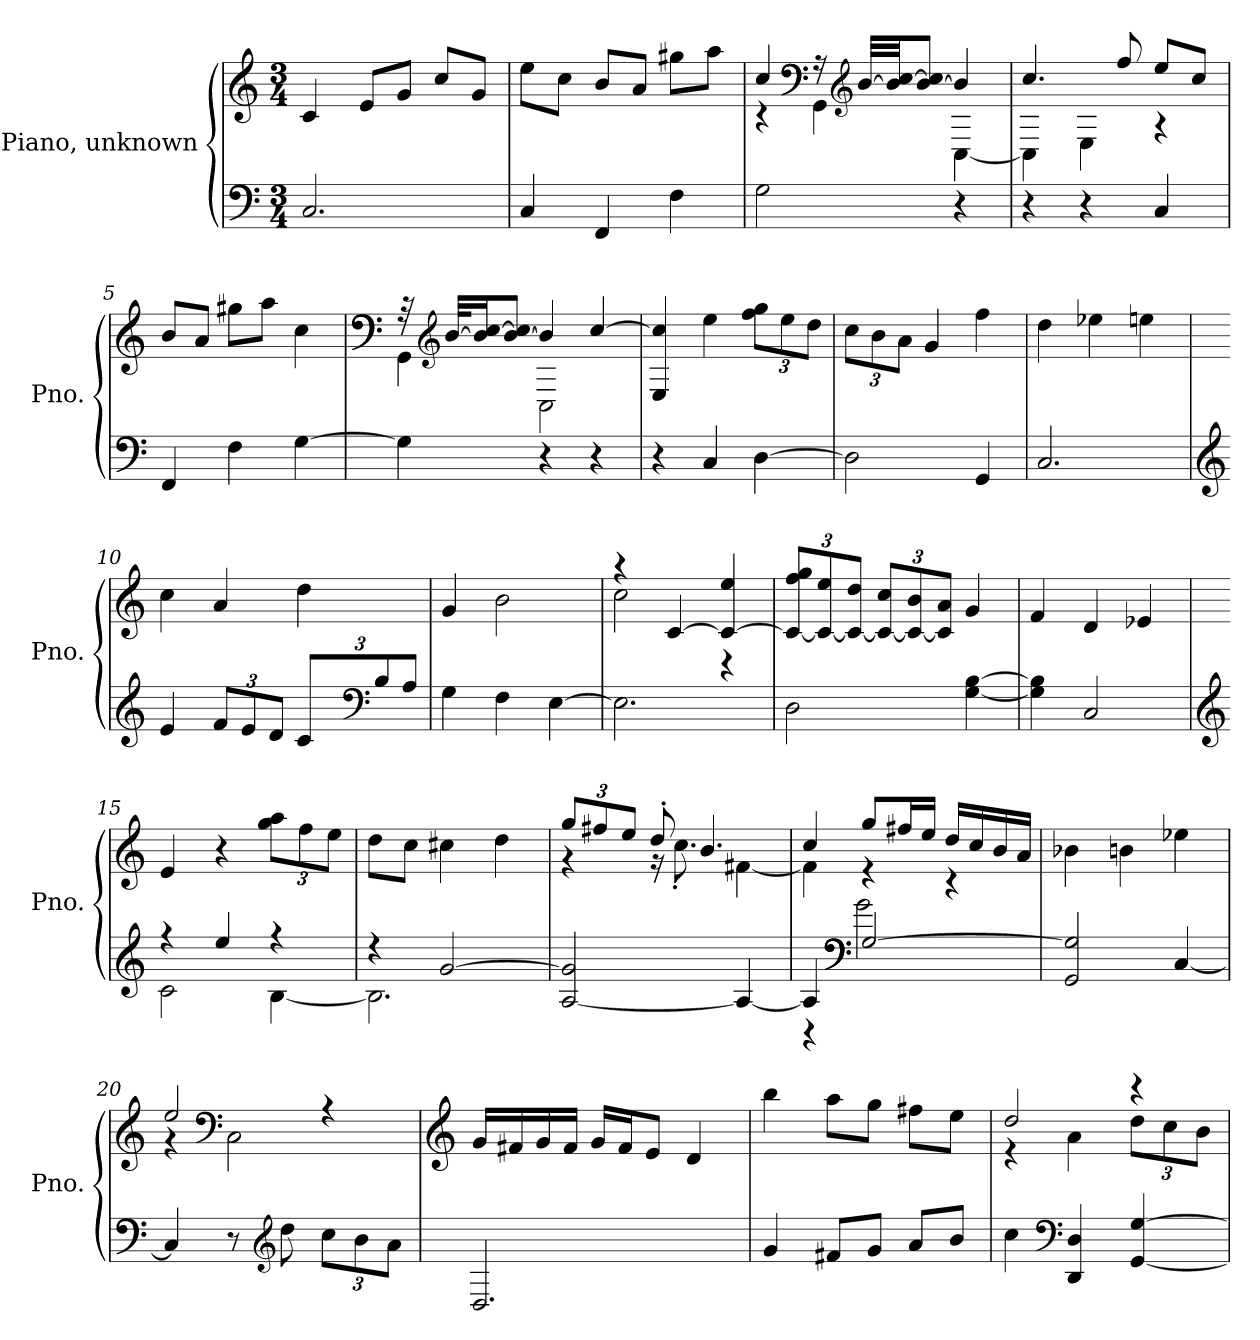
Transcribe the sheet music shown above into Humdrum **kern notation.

**kern	**kern
*part1	*part1
*staff2	*staff1
*I"Piano, unknown	*
*I'Pno.	*
*clefF4	*clefG2
*k[]	*k[]
*M3/4	*M3/4
*MM180	*MM180
=1	=1
2.C/	4c/
.	8e/L
.	8g/J
.	8cc/L
.	8g/J
=2	=2
4C/	8ee\L
.	8cc\J
4FF/	8b/L
.	8a/J
4F\	8gg#X\L
.	8aa\J
=3	=3
*	*^
2G\	4cc/	4r
*	*clefF4	*
.	16r	4GG\
*	*clefG2	*
.	[32b/LLL	.
.	32b/] [32cc/JJ	.
.	[8b/ 8cc/]J	.
4r	4b/]	[4C\
=4	=4	=4
4r	4.cc/	4C\]
4r	.	4E\
.	8ff/	.
4C/	8ee/L	4r
.	8cc/J	.
*	*v	*v
=5	=5
4FF/	8b/L
.	8a/J
4F\	8gg#X\L
.	8aa\J
[4G\	4cc\
!!LO:LB:g=z
=6	=6
*	*clefF4
*	*^
4G\]	32r	4GG\
*	*clefG2	*
.	[32b/KLL	.
.	16b/] [16cc/J	.
.	[8b/ 8cc/]J	.
4r	4b/]	2C\
4r	[4cc/	.
*	*v	*v
=7	=7
4r	4E/ 4cc/]
4C/	4ee\
*	*Xbrackettup
[4D\	12ff\ 12gg\L
.	12ee\
.	12dd\J
=8	=8
2D\]	12cc\L
.	12b\
.	12a\J
.	4g/
4GG/	4ff\
=9	=9
2.C/	4dd\
.	4ee-X\
.	4een\
=10	=10
*clefG2	*
4e/	4cc\
*Xbrackettup	*
12f/L	4a/
12e/	.
12d/J	.
12c/L	4dd\
*clefF4	*
12B/	.
12A/J	.
=11	=11
4G\	4g/
4F\	2b\
[4E\	.
!!LO:LB:g=z
=12	=12
*	*^
2.E\]	4r	2cc\
.	[4c/	.
.	4c/_ 4ee/	4r
*	*v	*v
=13	=13
2D\	12c/_ 12ff/ 12gg/L
.	12c/_ 12ee/
.	12c/_ 12dd/J
.	12c/_ 12cc/L
.	12c/_ 12b/
.	12c/] 12a/J
[4G\ [4B\	4g/
=14	=14
4G\] 4B\]	4f/
2C/	4d/
.	4e-X/
=15	=15
*clefG2	*
*^	*
4r	2c\	4e/
4ee/	.	4r
4r	[4B\	12gg\ 12aa\L
.	.	12ff\
.	.	12ee\J
=16	=16	=16
4r	2.B\]	8dd\L
.	.	8cc\J
[2g/	.	4cc#X\
.	.	4dd\
*v	*v	*
=17	=17
*	*^
[2A/ 2g/]	12gg/L	4r
.	12ff#X/	.
.	12ee/J	.
.	8dd'/	16r
.	.	8.cc'\
.	4.b/	.
4A/_	.	[4f#X\
!!LO:LB:g=z	!!
=18	=18	=18
*^	*	*
4A/]	4r	4cc/	4f#\]
*clefF4	*	*	*
[2G/	2g\	8gg/L	4r
.	.	16ff#X/L	.
.	.	16ee/JJ	.
.	.	16dd/LL	4r
.	.	16cc/	.
.	.	16b/	.
.	.	16a/JJ	.
*v	*v	*	*
*	*v	*v
=19	=19
2GG/ 2G/]	4b-X\
.	4bn\
[4C/	4ee-X\
=20	=20
*	*^
4C/]	2ee/	4r
*	*clefF4	*
8r	.	2C\
*clefG2	*	*
8dd\	.	.
12cc\L	4r	.
12b\	.	.
12a\J	.	.
*	*v	*v
=21	=21
*	*clefG2
2.D/	16g/LL
.	16f#X/
.	16g/
.	16f#/JJ
.	16g/LL
.	16f#/J
.	8e/J
.	4d/
=22	=22
4g/	4bb\
8f#X/L	8aa\L
8g/J	8gg\J
8a/L	8ff#X\L
8b/J	8ee\J
!!LO:LB:g=z
=23	=23
*	*^
4cc\	2dd/	4r
*clefF4	*	*
4DD/ 4D/	.	4a\
[4GG/ [4G/	4r	12dd\L
.	.	12cc\
.	.	12b\J
*	*v	*v
=	=
*-	*-
